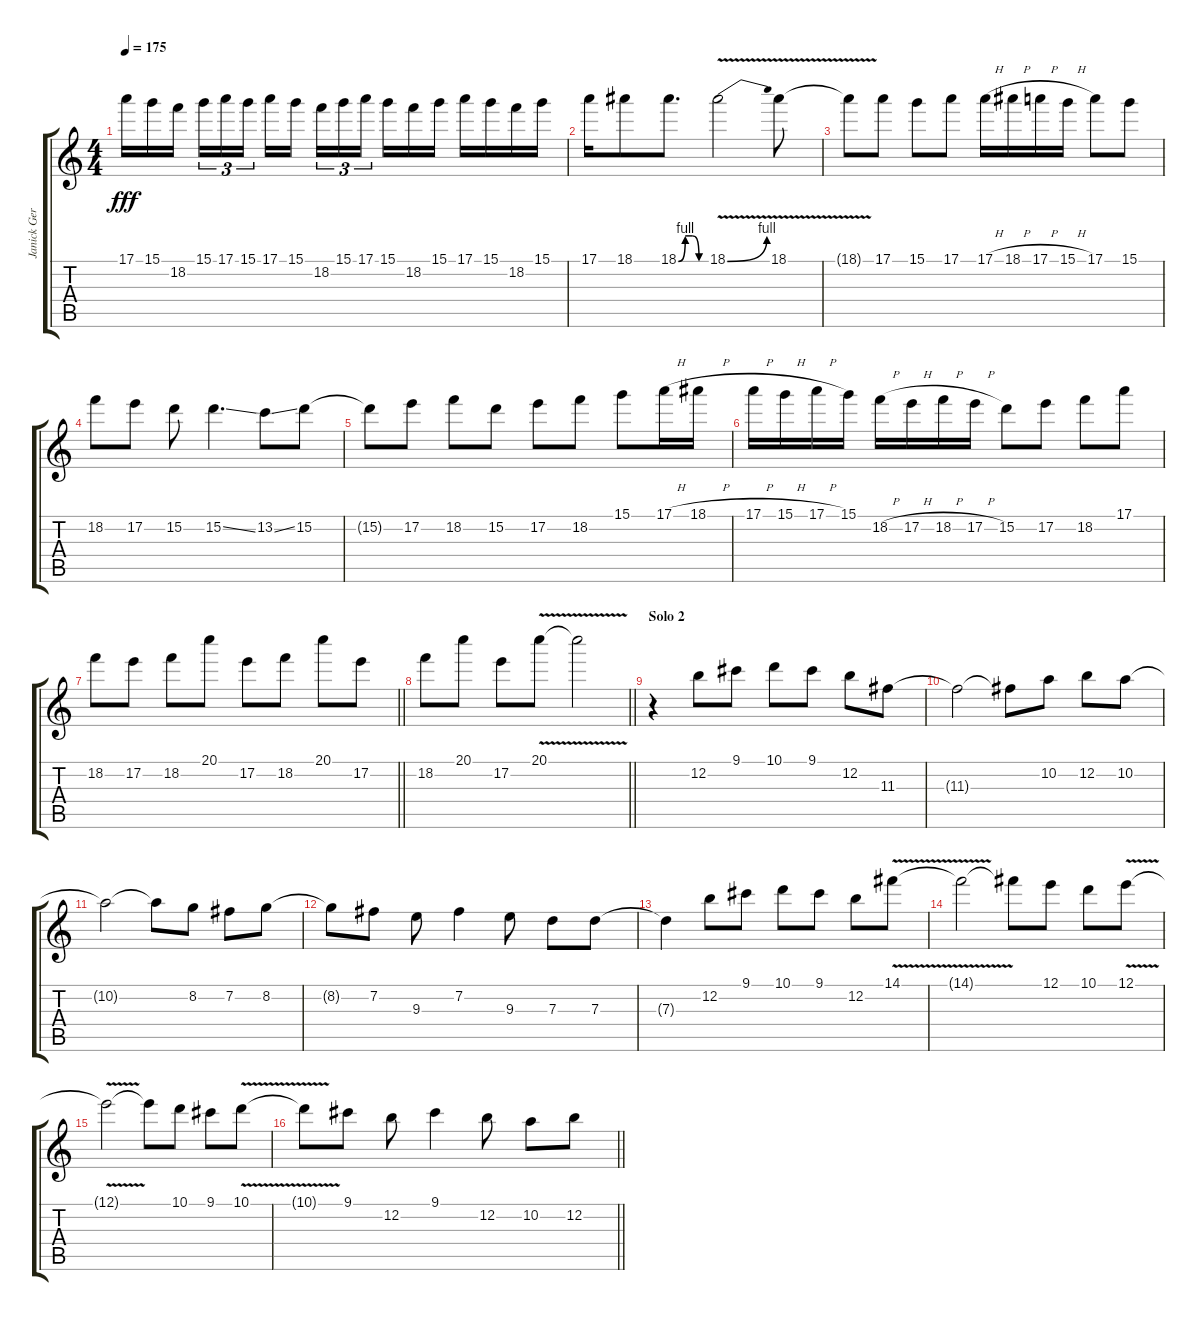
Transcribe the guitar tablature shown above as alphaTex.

\track ("Janick Gers" "Janick Ger") {instrument distortionguitar}
\staff {score tabs}
\tuning (E4 B3 G3 D3 A2 E2) {hide}
\ts (4 4)
\tempo 175
\clef g2
\ks c
17.1.16{dy fff} 15.1.16 18.2.16{beam splitsecondary} 15.1.16{tu (3 2)} 17.1.16{tu (3 2)} 15.1.16{tu (3 2) beam splitsecondary} 17.1.16 15.1.16{beam splitsecondary} 18.2.16{tu (3 2)} 15.1.16{tu (3 2)} 17.1.16{tu (3 2) beam splitsecondary} 15.1.16 18.2.16 15.1.16 17.1.16 15.1.16 18.2.16 15.1.16 |
17.1.16 18.1.8 18.1{be (custom 0 0 15 4 30 4 45 0 60 0)}.8{d} 18.1{be (bend 0 0 60 4) v}.2 18.1{v}.8 |
18.1{t}.8 17.1.8 15.1.8 17.1.8 17.1{h}.16 18.1{h}.16 17.1{h}.16 15.1{h}.16 17.1.8 15.1.8 |
18.2.8 17.2.8 15.2.8 15.2{ss}.4{d} 13.2{ss}.8 15.2.8 |
15.2{t}.8 17.2.8 18.2.8 15.2.8 17.2.8 18.2.8 15.1.8 17.1{h}.16 18.1{h}.16 |
17.1{h}.16 15.1{h}.16 17.1{h}.16 15.1.16 18.2{h}.16 17.2{h}.16 18.2{h}.16 17.2{h}.16 15.2.8 17.2.8 18.2.8 17.1.8 |
\barLineRight lightlight
18.2.8 17.2.8 18.2.8 20.1.8 17.2.8 18.2.8 20.1.8 17.2.8 |
\barLineRight lightlight
18.2.8 20.1.8 17.2.8 20.1{v}.8 20.1{t}.2 |
\section ("" "Solo 2")
r.4 12.2.8 9.1.8 10.1.8 9.1.8 12.2.8 11.3.8 |
11.3{t}.2 11.3{t}.8 10.2.8 12.2.8 10.2.8 |
10.2{t}.2 10.2{t}.8 8.2.8 7.2.8 8.2.8 |
8.2{t}.8 7.2.8 9.3.8 7.2.4 9.3.8 7.3.8 7.3.8 |
7.3{t}.4 12.2.8 9.1.8 10.1.8 9.1.8 12.2.8 14.1{v}.8 |
14.1{t}.2 14.1{t}.8 12.1.8 10.1.8 12.1{v}.8 |
12.1{t}.2 12.1{t}.8 10.1.8 9.1.8 10.1{v}.8 |
\barLineRight lightlight
10.1{t}.8 9.1.8 12.2.8 9.1.4 12.2.8 10.2.8 12.2.8
